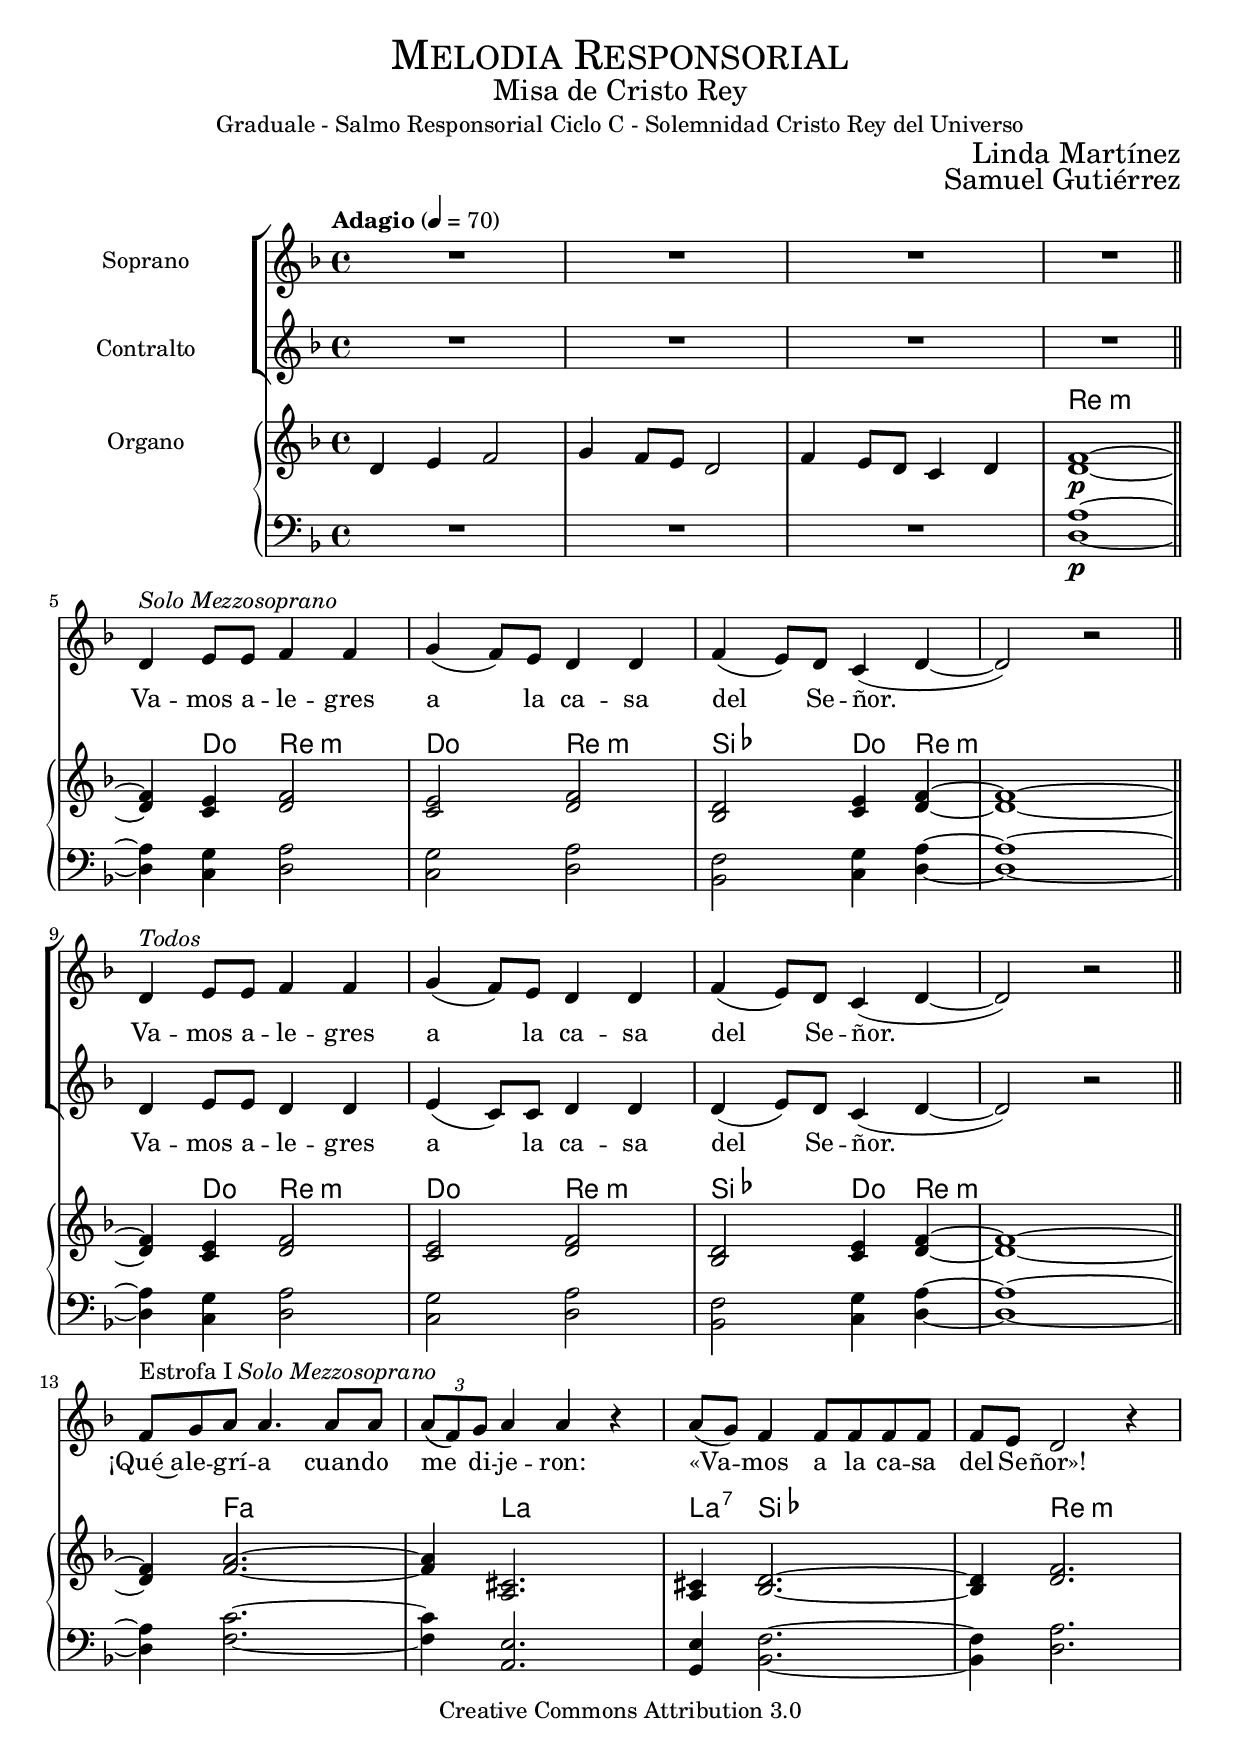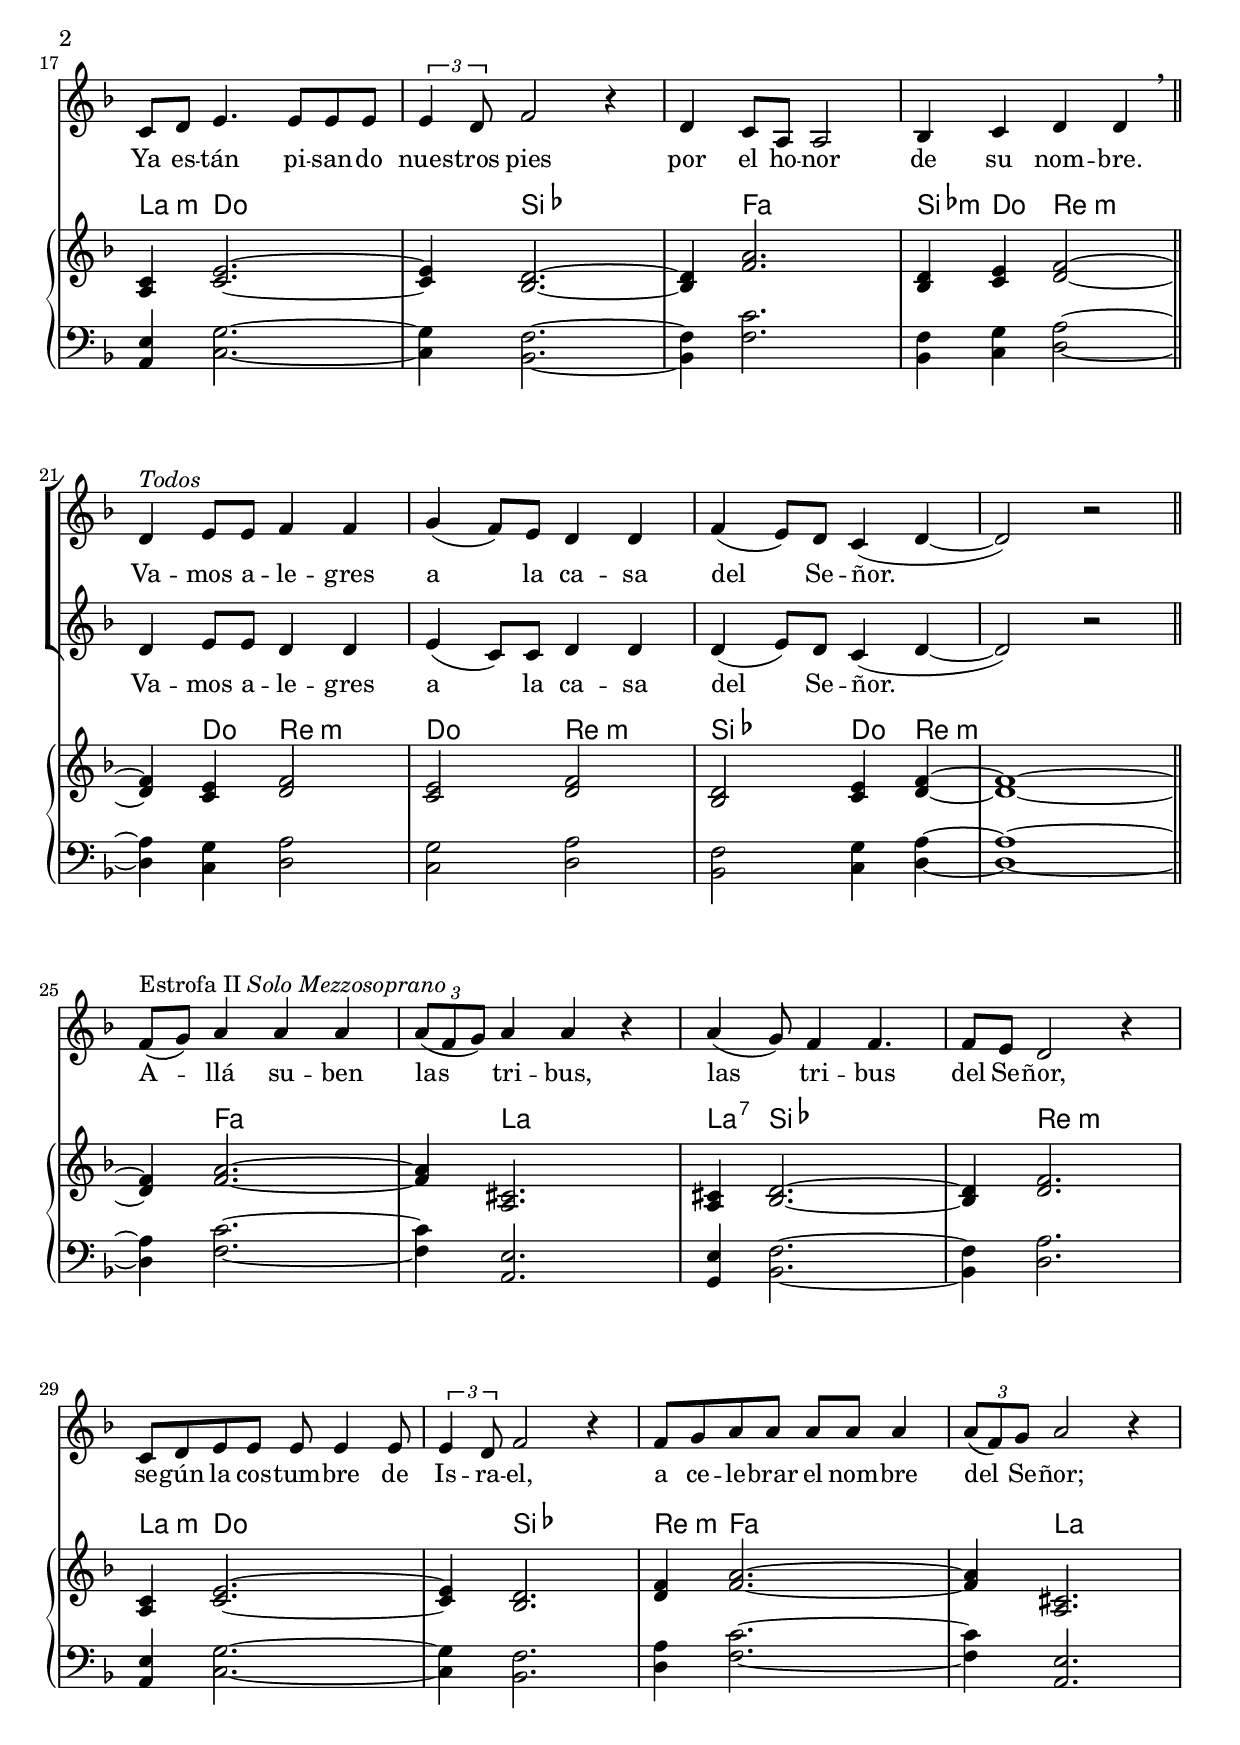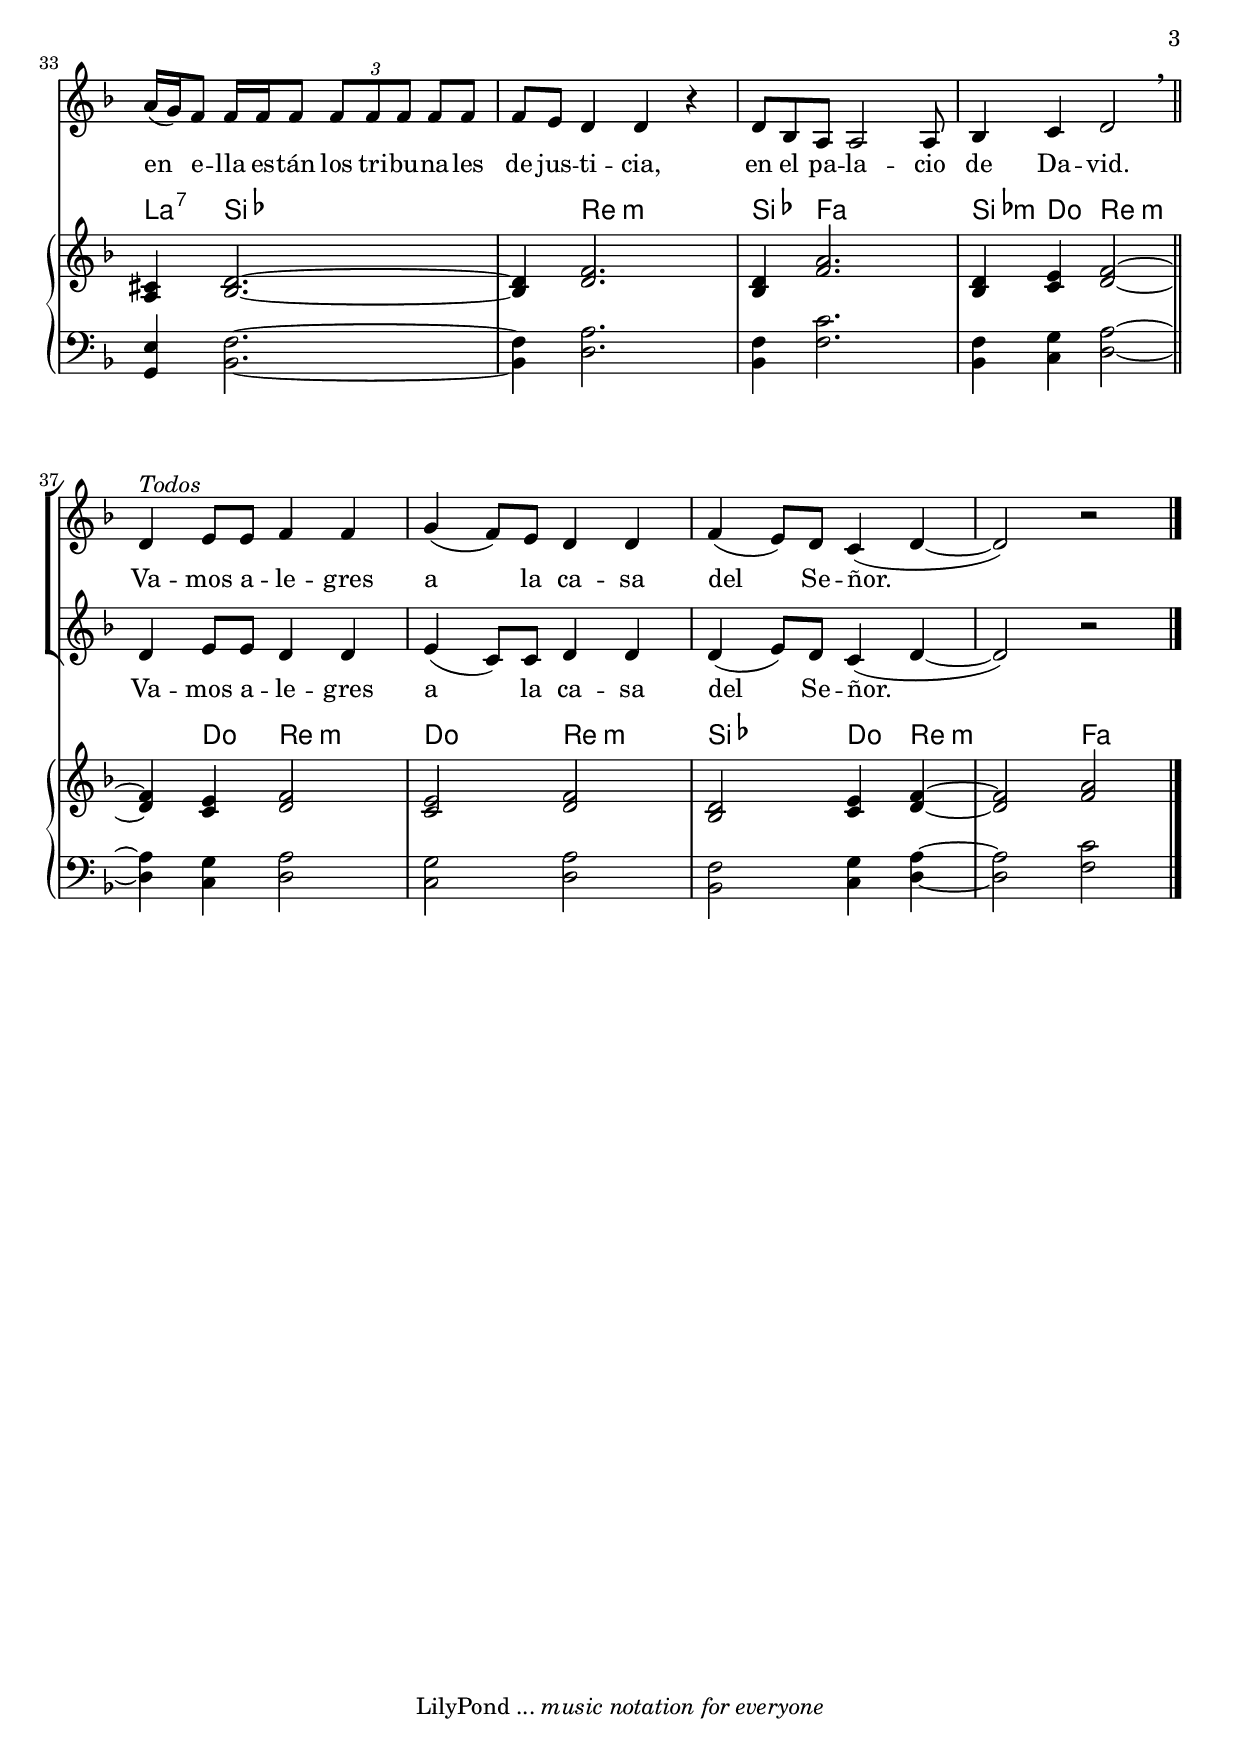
% *************************************************************************************
%	Melodia responsorial - Melody inspired by the compositions of Pbro Lucien Deiss
%	Music and accompaniment by serachsam
% *************************************************************************************
\language "espanol"
\version "2.19.82"

% --- Global parameters
particle = 0
jump = \break

% --- Includes
\include "global.ily"
soprano_music_a = \relative do' {
  \compressEmptyMeasures

  R1*4 | #(if (= particle 1) jump "") % 4
  re4^\markup{ \italic "Solo Mezzosoprano" } mi fa2 |
  sol4 fa8 mi re2 |
  fa4 mi8 re do4 re4~ |
  re2 r | #(if (= particle 1) jump "") % 8
  re4^\markup{ \italic "Todos" } mi fa2 |
  sol4 fa8 mi re2 |
  fa4 mi8 re do4 re4~ |
  re2 r | #(if (= particle 1) jump "") % 12
  fa8^\markup{ "Estrofa I" \italic "Solo Mezzosoprano" } sol la la la la la4 |
  \tuplet 3/2 {la8 fa sol} la4 la r |
  la8( sol) fa4 fa8 fa fa fa |
  fa fa fa mi re2 \breathe | #(if (= particle 1) jump "")
  re4^\markup{ \italic "Todos" } mi fa2 |
  sol4 fa8 mi re2 |
  fa4 mi8 re do4 re4~ |
  re2 r | #(if (= particle 1) jump "") % 20
  fa8^\markup{ "Estrofa II" \italic "Solo Mezzosoprano" } sol la la4. la8 la |
  \tuplet 3/2 {la8 fa sol} la4 la r |
  la8 sol fa4. fa4. |
  fa8( mi) re4 re r | #(if (= particle 1) jump "") %24
  do8( re) mi mi4 mi8 mi mi |
  \tuplet 3/2 { mi4 re8 } fa4 fa r |
  re4 sib8 la la2 |
  sib4 do re4 re \breathe | #(if (= particle 1) jump "") %28
  re4^\markup{ \italic "Todos" } mi fa2 |
  sol4 fa8 mi re2 |
  fa4 mi8 re do4 re4~ |
  re2 r | #(if (= particle 1) jump "") % 32
  fa8(^\markup{ "Estrofa III" \italic "Solo Mezzosoprano" } sol) la la4 la8 la la |
  \tuplet 3/2 {la8 fa sol} la2 r4 |
  la8( sol) fa4 fa4 fa8 fa |
  fa8 mi re4 re r | #(if (= particle 1) jump "") % 36
  do8( re) mi mi mi mi mi mi |
  \tuplet 3/2 { mi4 re8 } fa4 fa r |
  re8 sib la4. la |
  sib4( do) re re \breathe | #(if (= particle 1) jump "") % 40
  re4^\markup{ \italic "Todos" } mi fa2 |
  sol4 fa8 mi re2 |
  fa4 mi8 re do4 re4~ |
  re2 r | #(if (= particle 1) jump "") % 44
  fa8^\markup{ "Estrofa IV" \italic "Solo Mezzosoprano" } sol la la la la la la |
  la la \tuplet 3/2 {la8 fa sol} la4 la |
  la8( sol) fa4. fa8 fa fa |
  fa8 mi re4 re r | #(if (= particle 1) jump "") % 48
  do8 re mi mi mi mi mi mi |
  \tuplet 3/2 { mi4 re8 } fa2 r4 |
  re8( sib) la4 la4. la8 |
  sib4 do re2 \breathe | #(if (= particle 1) jump "") % 52
  re4^\markup{ \italic "Todos" } mi fa2 |
  sol4 fa8 mi re2 |
  fa4 mi8 re do4 re4~ |
  re2 r |
}

soprano_lyrics_a = \lyricmode {
  El Se -- ñor es mi pas -- tor, na -- da me fal -- ta.
  El Se -- ñor es mi pas -- tor, na -- da me fal -- ta.

  El Se -- ñor es mi pas -- tor, na -- da me fal -- ta:
  en ver -- des pra -- de -- ras me~ha -- ce re -- cos -- tar.

  El Se -- ñor es mi pas -- tor, na -- da me fal -- ta.

  Me con -- du -- ce ha -- cia fuen -- tes tran -- qui -- las
  y re -- pa -- ra mis fuer -- zas;
  me guí -- a por el sen -- de -- ro jus -- to,
  por el ho -- nor de su nom -- bre.

  El Se -- ñor es mi pas -- tor, na -- da me fal -- ta.

  Pre -- pa -- ras u -- na me -- sa an -- te mí,
  en -- fren -- te de mis e -- ne -- mi -- gos;
  me un -- ges la ca -- be -- za con per -- fu -- me,
  y mi co -- pa re -- bo -- sa.

  El Se -- ñor es mi pas -- tor, na -- da me fal -- ta.

  Tu bon -- dad y tu mi -- se -- ri -- cor -- dia me a -- com -- pa -- ñan,
  to -- dos los dí -- as de mi vi -- da,
  y~ha -- bi -- ta -- ré en la ca -- sa del Se -- ñor,
  por a -- ños sin tér -- mi -- no.

  El Se -- ñor es mi pas -- tor, na -- da me fal -- ta.
}

soprano_music_b = \relative do' {
  \compressEmptyMeasures

  R1*4 | #(if (= particle 1) jump "") % 4
  re4^\markup{ \italic "Solo Mezzosoprano" } mi fa2 |
  sol4 fa8 mi re4 re |
  fa4 mi8 re do4( re4~ |
  re2) r | #(if (= particle 1) jump "") % 8
  re4^\markup{ \italic "Todos" } mi fa2 |
  sol4 fa8 mi re4 re |
  fa4 mi8 re do4( re4~ |
  re2) r | #(if (= particle 1) jump "") % 12
  fa8^\markup{ "Estrofa I" \italic "Solo Mezzosoprano" } sol la la la la la la |
  \tuplet 3/2 {la8 fa sol} la2 r4 |
  la8 sol fa4 fa8 fa fa fa |
  fa fa fa mi re2 \breathe | #(if (= particle 1) jump "") % 16
  re4^\markup{ \italic "Todos" } mi fa2 |
  sol4 fa8 mi re4 re |
  fa4 mi8 re do4( re4~ |
  re2) r | #(if (= particle 1) jump "") % 20
  fa8^\markup{ "Estrofa II" \italic "Solo Mezzosoprano" } sol la la la la la la |
  \tuplet 3/2 {la8 fa sol} la4 la r |
  la8 sol fa fa fa4 fa |
  fa8 mi re4 re r | #(if (= particle 1) jump "") % 24
  re8( sib) la4. la8 la la |
  sib4( do) re2 \breathe | #(if (= particle 1) jump "") % 26
  re4^\markup{ \italic "Todos" } mi fa2 |
  sol4 fa8 mi re4 re |
  fa4 mi8 re do4( re4~ |
  re2) r | #(if (= particle 1) jump "") % 30
  fa8^\markup{ "Estrofa III" \italic "Solo Mezzosoprano" } sol la la la la la4 |
  \tuplet 3/2 {la8( fa) sol} la4 la r |
  la8 sol fa fa fa fa fa fa |
  fa8 mi re4 re r | #(if (= particle 1) jump "") % 34
  re8( sib) la4 la8 la la la |
  sib4 do re2 \breathe | #(if (= particle 1) jump "") % 36
  re4^\markup{ \italic "Todos" } mi fa2 |
  sol4 fa8 mi re4 re |
  fa4 mi8 re do4( re4~ |
  re2) r |
}

soprano_lyrics_b = \lyricmode {
  El Se -- ñor rei -- na, ves -- ti -- do de ma -- jes -- tad.
  El Se -- ñor rei -- na, ves -- ti -- do de ma -- jes -- tad.

  El Se -- ñor rei -- na, ves -- ti -- do de ma -- jes -- tad,
  el Se -- ñor, ves -- ti -- do~y ce -- ñi -- do de po -- der.

  El Se -- ñor rei -- na, ves -- ti -- do de ma -- jes -- tad.

  A -- sí~es -- tá fir -- me el or -- be y no va -- ci -- la.
  Tu tro -- no~es -- tá fir -- me des -- de siem -- pre,
  y tú e -- res e -- ter -- no.

  El Se -- ñor rei -- na, ves -- ti -- do de ma -- jes -- tad.

  Tus man -- da -- tos son fie -- les y se -- gu -- ros;
  la san -- ti -- dad es~el a -- dor -- no de tu ca -- sa,
  Se -- ñor, por dí -- as sin tér -- mi -- no.

  El Se -- ñor rei -- na, ves -- ti -- do de ma -- jes -- tad.
}

soprano_music_c = \relative do' {
  \compressEmptyMeasures

  R1*4 | #(if (= particle 1) jump "") % 4
  re4^\markup{ \italic "Solo Mezzosoprano" } mi8 mi fa4 fa |
  sol4( fa8) mi re4 re |
  fa4( mi8) re do4( re4~ |
  re2) r | #(if (= particle 1) jump "") % 8
  re4^\markup{ \italic "Todos" } mi8 mi fa4 fa |
  sol4( fa8) mi re4 re |
  fa4( mi8) re do4( re4~ |
  re2) r | #(if (= particle 1) jump "") % 12
  fa8^\markup{ "Estrofa I" \italic "Solo Mezzosoprano" } sol la la4. la8 la |
  \tuplet 3/2 {la8( fa) sol} la4 la r |
  la8( sol) fa4 fa8 fa fa fa |
  fa8 mi re2 r4 | #(if (= particle 1) jump "") % 16
  do8 re mi4. mi8 mi mi |
  \tuplet 3/2 { mi4 re8 } fa2 r4 |
  re4 do8 la la2 |
  sib4 do re4 re \breathe | #(if (= particle 1) jump "") % 20
  re4^\markup{ \italic "Todos" } mi8 mi fa4 fa |
  sol4( fa8) mi re4 re |
  fa4( mi8) re do4( re4~ |
  re2) r | #(if (= particle 1) jump "") % 24
  fa8(^\markup{ "Estrofa II" \italic "Solo Mezzosoprano" } sol) la4 la la |
  \tuplet 3/2 {la8( fa sol)} la4 la r |
  la4( sol8) fa4 fa4. |
  fa8 mi re2 r4 | #(if (= particle 1) jump "") % 28
  do8 re mi mi mi mi4 mi8 |
  \tuplet 3/2 { mi4 re8 } fa2 r4 |
  fa8 sol la la la la la4 |
  \tuplet 3/2 {la8( fa) sol} la2 r4 | #(if (= particle 1) jump "") % 32
  la16( sol) fa8 fa16 fa fa8 \tuplet 3/2 {fa8 fa fa} fa fa |
  fa8 mi re4 re r |
  re8 sib la la2 la8 |
  sib4 do re2 \breathe | #(if (= particle 1) jump "") % 36
  re4^\markup{ \italic "Todos" } mi8 mi fa4 fa |
  sol4( fa8) mi re4 re |
  fa4( mi8) re do4( re4~ |
  re2) r |
}

soprano_lyrics_c = \lyricmode {
  Va -- mos a -- le -- gres a  la ca -- sa del Se -- ñor.
  Va -- mos a -- le -- gres a  la ca -- sa del Se -- ñor.

  ¡Qué~a -- le -- grí -- a cuan -- do me di -- je -- ron:
  «Va -- mos a la ca -- sa del Se -- ñor»!
  Ya es -- tán pi -- san -- do nues -- tros pies
  por el ho -- nor de su nom -- bre.

  Va -- mos a -- le -- gres a  la ca -- sa del Se -- ñor.

  A -- llá su -- ben las tri -- bus,
  las tri -- bus del Se -- ñor,
  se -- gún la cos -- tum -- bre de Is -- ra -- el,
  a ce -- le -- brar el nom -- bre del Se -- ñor;
  en e -- lla es -- tán los tri -- bu -- na -- les de jus -- ti -- cia,
  en el pa -- la -- cio de Da -- vid.

  Va -- mos a -- le -- gres a  la ca -- sa del Se -- ñor.
}

\include "alto.ily"
harmonies_a = \new ChordNames {
  \set ChordNames.midiInstrument = "string ensemble 2"
  \set ChordNames.midiMaximumVolume = #0
  \set chordChanges = ##t
  \chordmode {
    \italianChords
    s1*3 |
    re1:m |
    s4 do4 re2:m |
    do2 re2:m |
    sib,2 do4 re4:m |
    s1 |
    s4 do4 re2:m |
    do2 re2:m |
    sib,2 do4 re4:m |
    s1 |
    s4 fa2. |
    s4 la2. |
    la4:7 sib2. |
    s2 re2:m |
    s4 do4 re2:m |
    do2 re2:m |
    sib,2 do4 re4:m |
    s1 |
    s4 fa2. |
    s4 la2. |
    la4:7 sib2. |
    s4 re2.:m |
    la4:m do2. |
    s4 sib2. |
    s4 fa2. |
    sib4:m do4 re2:m |
    s4 do4 re2:m |
    do2 re2:m |
    sib,2 do4 re4:m |
    s1 |
    s4 fa2. |
    s4 la2. |
    la4:7 sib2. |
    s4 re2.:m |
    la4:m do2. |
    s4 sib2. |
    s4 fa2. |
    sib4:m do4 re2:m |
    s4 do4 re2:m |
    do2 re2:m |
    sib,2 do4 re4:m |
    s1 |
    s4 fa2. |
    s2 la2 |
    la4:7 sib2. |
    s4 re2.:m |
    la4:m do2. |
    s4 sib2. |
    s4 fa2. |
    sib4:m do4 re2:m |
    s4 do4 re2:m |
    do2 re2:m |
    sib,2 do4 re4:m |
    s2 fa |
  }
}

harmonies_b = \new ChordNames {
  \set ChordNames.midiInstrument = "string ensemble 2"
  \set ChordNames.midiMaximumVolume = #0
  \set chordChanges = ##t
  \chordmode {
    \italianChords
    s1*3 |
    re1:m |
    s4 do4 re2:m |
    do2 re2:m |
    sib,2 do4 re4:m |
    s1 |
    s4 do4 re2:m |
    do2 re2:m |
    sib,2 do4 re4:m |
    s1 |
    s4 fa2. |
    s4 la2. |
    la4:7 sib2. |
    s2 re2:m |
    s4 do4 re2:m |
    do2 re2:m |
    sib,2 do4 re4:m |
    s1 |
    s4 fa2. |
    s4 la2. |
    la4:7 sib2. |
    s4 re2.:m |
    sib4 fa2. |
    sib4:m do4 re2:m |
    s4 do4 re2:m |
    do2 re2:m |
    sib,2 do4 re4:m |
    s1 |
    s4 fa2. |
    s4 la2. |
    la4:7 sib2. |
    s4 re2.:m |
    sib4 fa2. |
    sib4:m do4 re2:m |
    s4 do4 re2:m |
    do2 re2:m |
    sib,2 do4 re4:m |
    s2 fa |
  }
}

harmonies_c = \new ChordNames {
  \set ChordNames.midiInstrument = "string ensemble 2"
  \set ChordNames.midiMaximumVolume = #0
  \set chordChanges = ##t
  \chordmode {
    \italianChords
    s1*3 |
    re1:m |
    s4 do4 re2:m |
    do2 re2:m |
    sib,2 do4 re4:m |
    s1 |
    s4 do4 re2:m |
    do2 re2:m |
    sib,2 do4 re4:m |
    s1 |
    s4 fa2. |
    s4 la2. |
    la4:7 sib2. |
    s4 re2.:m |
    la4:m do2. |
    s4 sib2. |
    s4 fa2. |
    sib4:m do4 re2:m |
    s4 do4 re2:m |
    do2 re2:m |
    sib,2 do4 re4:m |
    s1 |
    s4 fa2. |
    s4 la2. |
    la4:7 sib2. |
    s4 re2.:m |
    la4:m do2. |
    s4 sib2. |
    re4:m fa2. |
    s4 la2. |
    la4:7 sib2. |
    s4 re2.:m |
    sib4 fa2. |
    sib4:m do4 re2:m |
    s4 do4 re2:m |
    do2 re2:m |
    sib,2 do4 re4:m |
    s2 fa |
  }
}

notes_soproano_a = \relative do' {
  R1*3 fa1\p~ |
  fa4 mi fa2 |
  mi2 fa |
  re2 mi4 fa~ |
  fa1~ |
  fa4 mi fa2 |
  mi2 fa |
  re2 mi4 fa~ |
  fa1~ |
  fa4 la2.~ |
  la4 dos,2. |
  dos4 re2.~ |
  re2 fa~ |
  fa4 mi fa2 |
  mi2 fa |
  re2 mi4 fa~ |
  fa1~ |
  fa4 la2.~ |
  la4 dos,2. |
  dos4 re2.~ |
  re4 fa2. |
  do4 mi2.~ |
  mi4 re2.~ |
  re4 la'2. |
  re,4 mi fa2~ |
  fa4 mi fa2 |
  mi2 fa |
  re2 mi4 fa~ |
  fa1~ |
  fa4 la2.~ |
  la4 dos,2. |
  dos4 re2.~ |
  re4 fa2. |
  do4 mi2.~ |
  mi4 re2.~ |
  re4 la'2. |
  re,4 mi fa2~ |
  fa4 mi fa2 |
  mi2 fa |
  re2 mi4 fa~ |
  fa1~ |
  fa4 la2.~ |
  la2 dos,2 |
  dos4 re2.~ |
  re4 fa2. |
  do4 mi2.~ |
  mi4 re2.~ |
  re4 la'2. |
  re,4 mi fa2~ |
  fa4 mi fa2 |
  mi2 fa |
  re2 mi4 fa~ |
  fa2 la |
}

notes_alto_a = \relative do' {
  re4 mi fa2 |
  sol4 fa8 mi re2 |
  fa4 mi8 re do4 re |
  re1\p~ | #(if (= particle 1) "" jump) % 4
  re4 do re2 |
  do2 re |
  sib2 do4 re~ |
  re1~ | #(if (= particle 1) "" jump) % 8
  re4 do re2 |
  do2 re |
  sib2 do4 re~ |
  re1~ | #(if (= particle 1) "" jump) % 12
  re4 fa2.~ |
  fa4 la,2. |
  la4 sib2.~ |
  sib2 re~ | #(if (= particle 1) "" jump) % 14
  re4 do re2 |
  do2 re |
  sib2 do4 re~ |
  re1~ | #(if (= particle 1) "" jump) % 18
  re4 fa2.~ |
  fa4 la,2. |
  la4 sib2.~ |
  sib4 re2. |
  la4 do2.~ |
  do4 sib2.~ |
  sib4 fa'2. |
  sib,4 do re2~ | #(if (= particle 1) "" jump) % 28
  re4 do re2 |
  do2 re |
  sib2 do4 re~ |
  re1~ | #(if (= particle 1) "" jump) % 32
  re4 fa2.~ |
  fa4 la,2. |
  la4 sib2.~ |
  sib4 re2. | #(if (= particle 1) "" jump) % 36
  la4 do2.~ |
  do4 sib2.~ |
  sib4 fa'2. |
  sib,4 do re2~ | #(if (= particle 1) "" jump) % 40
  re4 do re2 |
  do2 re |
  sib2 do4 re~ |
  re1~ | #(if (= particle 1) "" jump) % 44
  re4 fa2.~ |
  fa2 la,2 |
  la4 sib2.~ |
  sib4 re2. | #(if (= particle 1) "" jump) % 48
  la4 do2.~ |
  do4 sib2.~ |
  sib4 fa'2. |
  sib,4 do re2~ | #(if (= particle 1) "" jump) % 52
  re4 do re2 |
  do2 re |
  sib2 do4 re~ |
  re2 fa |
}

notes_tenor_a = \relative do' {
  R1*3 la1\p~ |
  la4 sol la2 |
  sol2 la |
  fa2 sol4 la~ |
  la1~ |
  la4 sol la2 |
  sol2 la |
  fa2 sol4 la~ |
  la1~ |
  la4 do2.~ |
  do4 mi,2. |
  mi4 fa2.~ |
  fa2 la~ |
  la4 sol la2 |
  sol2 la |
  fa2 sol4 la~ |
  la1~ |
  la4 do2.~ |
  do4 mi,2. |
  mi4 fa2.~ |
  fa4 la2. |
  mi4 sol2.~ |
  sol4 fa2.~ |
  fa4 do'2. |
  fa,4 sol la2~ |
  la4 sol la2 |
  sol2 la |
  fa2 sol4 la~ |
  la1~ |
  la4 do2.~ |
  do4 mi,2. |
  mi4 fa2.~ |
  fa4 la2. |
  mi4 sol2.~ |
  sol4 fa2.~ |
  fa4 do'2. |
  fa,4 sol la2~ |
  la4 sol la2 |
  sol2 la |
  fa2 sol4 la~ |
  la1~ |
  la4 do2.~ |
  do2 mi,2 |
  mi4 fa2.~ |
  fa4 la2. |
  mi4 sol2.~ |
  sol4 fa2.~ |
  fa4 do'2. |
  fa,4 sol la2~ |
  la4 sol la2 |
  sol2 la |
  fa2 sol4 la~ |
  la2 do |
}

notes_bass_a = \relative do {
  R1*3 re1\p~ |
  re4 do re2 |
  do2 re |
  sib2 do4 re~ |
  re1~ |
  re4 do re2 |
  do2 re |
  sib2 do4 re~ |
  re1~ |
  re4 fa2.~ |
  fa4 la,2. |
  sol4 sib2.~ |
  sib2 re~  |
  re4 do re2 |
  do2 re |
  sib2 do4 re~ |
  re1~ |
  re4 fa2.~ |
  fa4 la,2. |
  sol4 sib2.~ |
  sib4 re2. |
  la4 do2.~ |
  do4 sib2.~ |
  sib4 fa'2. |
  sib,4 do re2~ |
  re4 do re2 |
  do2 re |
  sib2 do4 re~ |
  re1~ |
  re4 fa2.~ |
  fa4 la,2. |
  sol4 sib2.~ |
  sib4 re2. |
  la4 do2.~ |
  do4 sib2.~ |
  sib4 fa'2. |
  sib,4 do re2~ |
  re4 do re2 |
  do2 re |
  sib2 do4 re~ |
  re1~ |
  re4 fa2.~ |
  fa2 la,2 |
  sol4 sib2.~ |
  sib4 re2. |
  la4 do2.~ |
  do4 sib2.~ |
  sib4 fa'2. |
  sib,4 do re2~ |
  re4 do re2 |
  do2 re |
  sib2 do4 re~ |
  re2 fa |
}

notes_soproano_b = \relative do' {
  R1*3 |
  fa1\p~ |
  fa4 mi fa2 |
  mi2 fa |
  re2 mi4 fa~ |
  fa1~ |
  fa4 mi fa2 |
  mi2 fa |
  re2 mi4 fa~ |
  fa1~ |
  fa4 la2.~ |
  la4 dos,2. |
  dos4 re2.~ |
  re2 fa~ |
  fa4 mi fa2 |
  mi2 fa |
  re2 mi4 fa~ |
  fa1~ |
  fa4 la2.~ |
  la4 dos,2. |
  dos4 re2.~ |
  re4 fa2. |
  re4 la'2. |
  re,4 mi fa2~ |
  fa4 mi fa2 |
  mi2 fa |
  re2 mi4 fa~ |
  fa1~ |
  fa4 la2.~ |
  la4 dos,2. |
  dos4 re2.~ |
  re4 fa2. |
  re4 la'2. |
  re,4 mi fa2~ |
  fa4 mi fa2 |
  mi2 fa |
  re2 mi4 fa~ |
  fa2 la |
}

notes_alto_b = \relative do' {
  re4 mi fa2 |
  sol4 fa8 mi re2 |
  fa4 mi8 re do4 re |
  re1\p~ | #(if (= particle 1) "" jump) % 4
  re4 do re2 |
  do2 re |
  sib2 do4 re~ |
  re1~ | #(if (= particle 1) "" jump) % 8
  re4 do re2 |
  do2 re |
  sib2 do4 re~ |
  re1~ | #(if (= particle 1) "" jump) % 12
  re4 fa2.~ |
  fa4 la,2. |
  la4 sib2.~ |
  sib2 re~ | #(if (= particle 1) "" jump) % 16
  re4 do re2 |
  do2 re |
  sib2 do4 re~ |
  re1~ | #(if (= particle 1) "" jump) % 20
  re4 fa2.~ |
  fa4 la,2. |
  la4 sib2.~ |
  sib4 re2. | #(if (= particle 1) "" jump) % 24
  sib4 fa'2. |
  sib,4 do re2~ | #(if (= particle 1) "" jump) % 26
  re4 do re2 |
  do2 re |
  sib2 do4 re~ |
  re1~ | #(if (= particle 1) "" jump) % 30
  re4 fa2.~ |
  fa4 la,2. |
  la4 sib2.~ |
  sib4 re2. | #(if (= particle 1) "" jump) % 34
  sib4 fa'2. |
  sib,4 do re2~ | #(if (= particle 1) "" jump) % 36
  re4 do re2 |
  do2 re |
  sib2 do4 re~ |
  re2 fa |
}

notes_tenor_b = \relative do' {
  R1*3 |
  la1\p~ |
  la4 sol la2 |
  sol2 la |
  fa2 sol4 la~ |
  la1~ |
  la4 sol la2 |
  sol2 la |
  fa2 sol4 la~ |
  la1~ |
  la4 do2.~ |
  do4 mi,2. |
  mi4 fa2.~ |
  fa2 la~ |
  la4 sol la2 |
  sol2 la |
  fa2 sol4 la~ |
  la1~ |
  la4 do2.~ |
  do4 mi,2. |
  mi4 fa2.~ |
  fa4 la2. |
  fa4 do'2. |
  fa,4 sol la2~ |
  la4 sol la2 |
  sol2 la |
  fa2 sol4 la~ |
  la1~ |
  la4 do2.~ |
  do4 mi,2. |
  mi4 fa2.~ |
  fa4 la2. |
  fa4 do'2. |
  fa,4 sol la2~ |
  la4 sol la2 |
  sol2 la |
  fa2 sol4 la~ |
  la2 do |
}

notes_bass_b = \relative do {
  R1*3 |
  re1\p~ |
  re4 do re2 |
  do2 re |
  sib2 do4 re~ |
  re1~ |
  re4 do re2 |
  do2 re |
  sib2 do4 re~ |
  re1~ |
  re4 fa2.~ |
  fa4 la,2. |
  sol4 sib2.~ |
  sib2 re~ |
  re4 do re2 |
  do2 re |
  sib2 do4 re~ |
  re1~ |
  re4 fa2.~ |
  fa4 la,2. |
  sol4 sib2.~ |
  sib4 re2. |
  sib4 fa'2. |
  sib,4 do re2~ |
  re4 do re2 |
  do2 re |
  sib2 do4 re~ |
  re1~ |
  re4 fa2.~ |
  fa4 la,2. |
  sol4 sib2.~ |
  sib4 re2. |
  sib4 fa'2. |
  sib,4 do re2~ |
  re4 do re2 |
  do2 re |
  sib2 do4 re~ |
  re2 fa |
}

notes_soproano_c = \relative do' {
  R1*3 |
  fa1\p~ |
  fa4 mi fa2 |
  mi2 fa |
  re2 mi4 fa~ |
  fa1~ |
  fa4 mi fa2 |
  mi2 fa |
  re2 mi4 fa~ |
  fa1~ |
  fa4 la2.~ |
  la4 dos,2. |
  dos4 re2.~ |
  re4 fa2. |
  do4 mi2.~ |
  mi4 re2.~ |
  re4 la'2. |
  re,4 mi fa2~ |
  fa4 mi fa2 |
  mi2 fa |
  re2 mi4 fa~ |
  fa1~ |
  fa4 la2.~ |
  la4 dos,2. |
  dos4 re2.~ |
  re4 fa2. |
  do4 mi2.~ |
  mi4 re2. |
  fa4 la2.~ |
  la4 dos,2. |
  dos4 re2.~ |
  re4 fa2. |
  re4 la'2. |
  re,4 mi fa2~ |
  fa4 mi fa2 |
  mi2 fa |
  re2 mi4 fa~ |
  fa2 la |
}

notes_alto_c = \relative do' {
  re4 mi fa2 |
  sol4 fa8 mi re2 |
  fa4 mi8 re do4 re |
  re1\p~ | #(if (= particle 1) "" jump) % 4
  re4 do re2 |
  do2 re |
  sib2 do4 re~ |
  re1~ | #(if (= particle 1) "" jump) % 8
  re4 do re2 |
  do2 re |
  sib2 do4 re~ |
  re1~ | #(if (= particle 1) "" jump) % 12
  re4 fa2.~ |
  fa4 la,2. |
  la4 sib2.~ |
  sib4 re2. | #(if (= particle 1) "" jump) % 16
  la4 do2.~ |
  do4 sib2.~ |
  sib4 fa'2. |
  sib,4 do re2~ | #(if (= particle 1) "" jump) % 20
  re4 do re2 |
  do2 re |
  sib2 do4 re~ |
  re1~ | #(if (= particle 1) "" jump) % 24
  re4 fa2.~ |
  fa4 la,2. |
  la4 sib2.~ |
  sib4 re2. | #(if (= particle 1) "" jump) % 28
  la4 do2.~ |
  do4 sib2. |
  re4 fa2.~ |
  fa4 la,2. | #(if (= particle 1) "" jump) % 32
  la4 sib2.~ |
  sib4 re2. |
  sib4 fa'2. |
  sib,4 do re2~ | #(if (= particle 1) "" jump) % 36
  re4 do re2 |
  do2 re |
  sib2 do4 re~ |
  re2 fa |
}

notes_tenor_c = \relative do' {
  R1*3 |
  la1\p~ |
  la4 sol la2 |
  sol2 la |
  fa2 sol4 la~ |
  la1~ |
  la4 sol la2 |
  sol2 la |
  fa2 sol4 la~ |
  la1~ |
  la4 do2.~ |
  do4 mi,2. |
  mi4 fa2.~ |
  fa4 la2. |
  mi4 sol2.~ |
  sol4 fa2.~ |
  fa4 do'2. |
  fa,4 sol la2~ |
  la4 sol la2 |
  sol2 la |
  fa2 sol4 la~ |
  la1~ |
  la4 do2.~ |
  do4 mi,2. |
  mi4 fa2.~ |
  fa4 la2. |
  mi4 sol2.~ |
  sol4 fa2. |
  la4 do2.~ |
  do4 mi,2. |
  mi4 fa2.~ |
  fa4 la2. |
  fa4 do'2. |
  fa,4 sol la2~ |
  la4 sol la2 |
  sol2 la |
  fa2 sol4 la~ |
  la2 do |
}

notes_bass_c = \relative do {
  R1*3 |
  re1\p~ |
  re4 do re2 |
  do2 re |
  sib2 do4 re~ |
  re1~ |
  re4 do re2 |
  do2 re |
  sib2 do4 re~ |
  re1~ |
  re4 fa2.~ |
  fa4 la,2. |
  sol4 sib2.~ |
  sib4 re2. |
  la4 do2.~ |
  do4 sib2.~ |
  sib4 fa'2. |
  sib,4 do re2~ |
  re4 do re2 |
  do2 re |
  sib2 do4 re~ |
  re1~ |
  re4 fa2.~ |
  fa4 la,2. |
  sol4 sib2.~ |
  sib4 re2. |
  la4 do2.~ |
  do4 sib2. |
  re4 fa2.~ |
  fa4 la,2. |
  sol4 sib2.~ |
  sib4 re2. |
  sib4 fa'2. |
  sib,4 do re2~ |
  re4 do re2 |
  do2 re |
  sib2 do4 re~ |
  re2 fa |
}


% --- Global size
% #(set-global-staff-size 19.8)

% --- Cabecera
\markup { \fill-line { \center-column { \fontsize #5 \smallCaps "Melodia Responsorial" \fontsize #2 "Misa de Cristo Rey" "Graduale - Salmo Responsorial Ciclo C - Solemnidad Cristo Rey del Universo"} } }
\markup { \fill-line { " " \right-column { \fontsize #2 "Linda Martínez" } } }
\markup { \fill-line { " " \right-column { \fontsize #2 "Samuel Gutiérrez" } } }
\header {
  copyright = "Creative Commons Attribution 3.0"
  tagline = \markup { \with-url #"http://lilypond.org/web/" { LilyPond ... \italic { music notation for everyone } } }
  breakbefore = ##t
}

% --- Music

% --- Harmony

\score {
  <<
    \new ChoirStaff <<
      \new Staff <<
        \new Voice = "soprano" <<
          \set Staff.instrumentName = #"Soprano"
          \set Staff.midiInstrument = #"choir aahs"
          \set Staff.midiMaximumVolume = #1.5
          \global_c \soprano_music_c
        >>\new Lyrics = "soprano"
        \context Lyrics = "soprano" \lyricsto "soprano" \soprano_lyrics_c
      >>
      \new Staff <<
        \new Voice = "alto" <<
          \set Staff.instrumentName = #"Contralto"
          \set Staff.midiInstrument = #"choir aahs"
          \set Staff.midiMaximumVolume = #1.5
          \global_c \alto_music_c
        >>
        \new Lyrics = "alto"
        \context Lyrics = "alto" \lyricsto "alto" \alto_lyrics_c
      >>
    >>
    \harmonies_c
    \new PianoStaff <<
      \new Staff <<
        \set Staff.instrumentName = #"Organo"
        \set Staff.midiInstrument = #"church organ"
        \set Staff.midiMaximumVolume = #0.6
        \set Staff.printPartCombineTexts = ##f
        \partCombine
        << \global_c \notes_soproano_c >>
        << \global_c \notes_alto_c >>
      >>
      \new Staff <<
        \set Staff.midiInstrument = #"church organ"
        \set Staff.midiMaximumVolume = #0.6
        \clef bass
        \set Staff.printPartCombineTexts = ##f
        \partCombine
        << \global_c \notes_tenor_c >>
        << \global_c \notes_bass_c >>
      >>
    >>
  >>
  \midi { }
  \layout {
    \context {
      \Staff \RemoveEmptyStaves
    }
  }
}

% --- Paper
\paper{
  #(set-default-paper-size "letter")
  indent=3.5\cm
  page-breaking = #ly:page-turn-breaking
}
